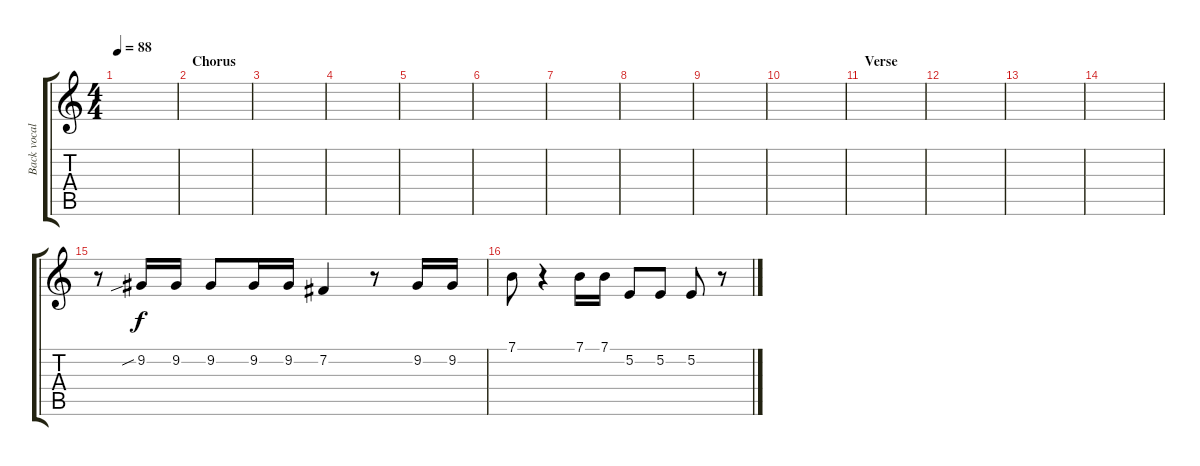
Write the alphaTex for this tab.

\track ("Back vocals + Effects" "Back vocal") {instrument altosax}
\staff {score tabs}
\tuning (E4 B3 G3 D3 A2 E2) {hide}
\ts (4 4)
\tempo 88
\clef g2
\ks c
|
\section ("" "Chorus")
|
|
|
|
|
|
|
|
|
\section ("" "Verse")
|
|
|
|
r.8 9.2{sib}.16 9.2.16 9.2.8 9.2.16 9.2.16 7.2.4 r.8 9.2.16 9.2.16 |
7.1.8 r.4 7.1.16 7.1.16 5.2.8 5.2.8 5.2.8 r.8
